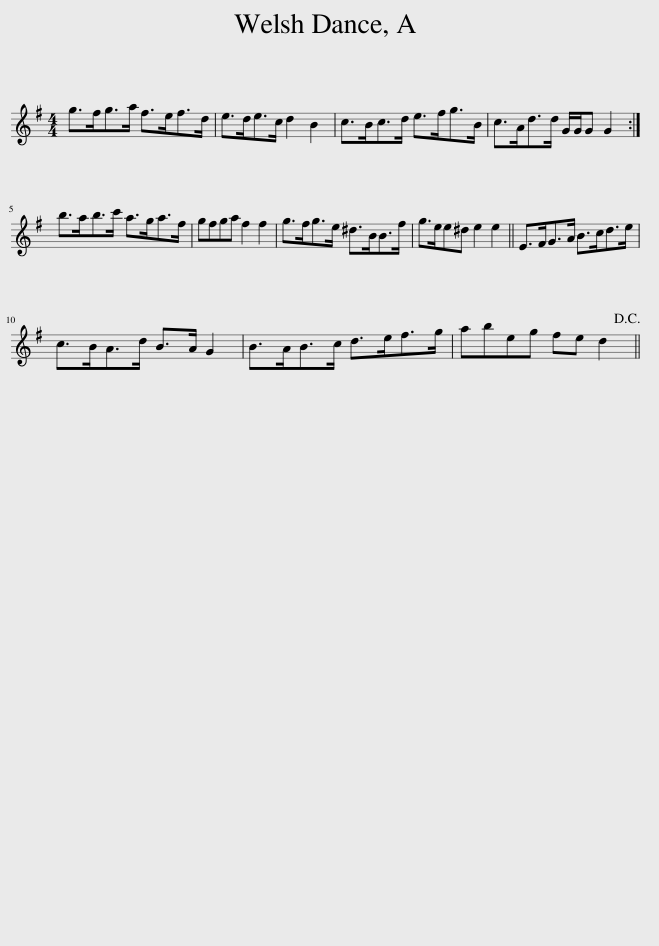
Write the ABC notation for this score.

X:1
L:1/8
M:4/4
I:linebreak $
K:G
V:1 treble
V:1
 g>fg>a f>ef>d | e>de>c d2 B2 | c>Bc>d e>fg>B | c>Ad>d G/G/G G2 :|$ b>ab>c' a>ga>f | %5
 gfga f2 f2 | g>fg>e ^d>BB>f | g>ee^d e2 e2 || E>FG>A B>cd>e |$ c>BA>d B>A G2 | %10
 B>AB>c d>ef>g | abeg fe d2!D.C.! || %12
